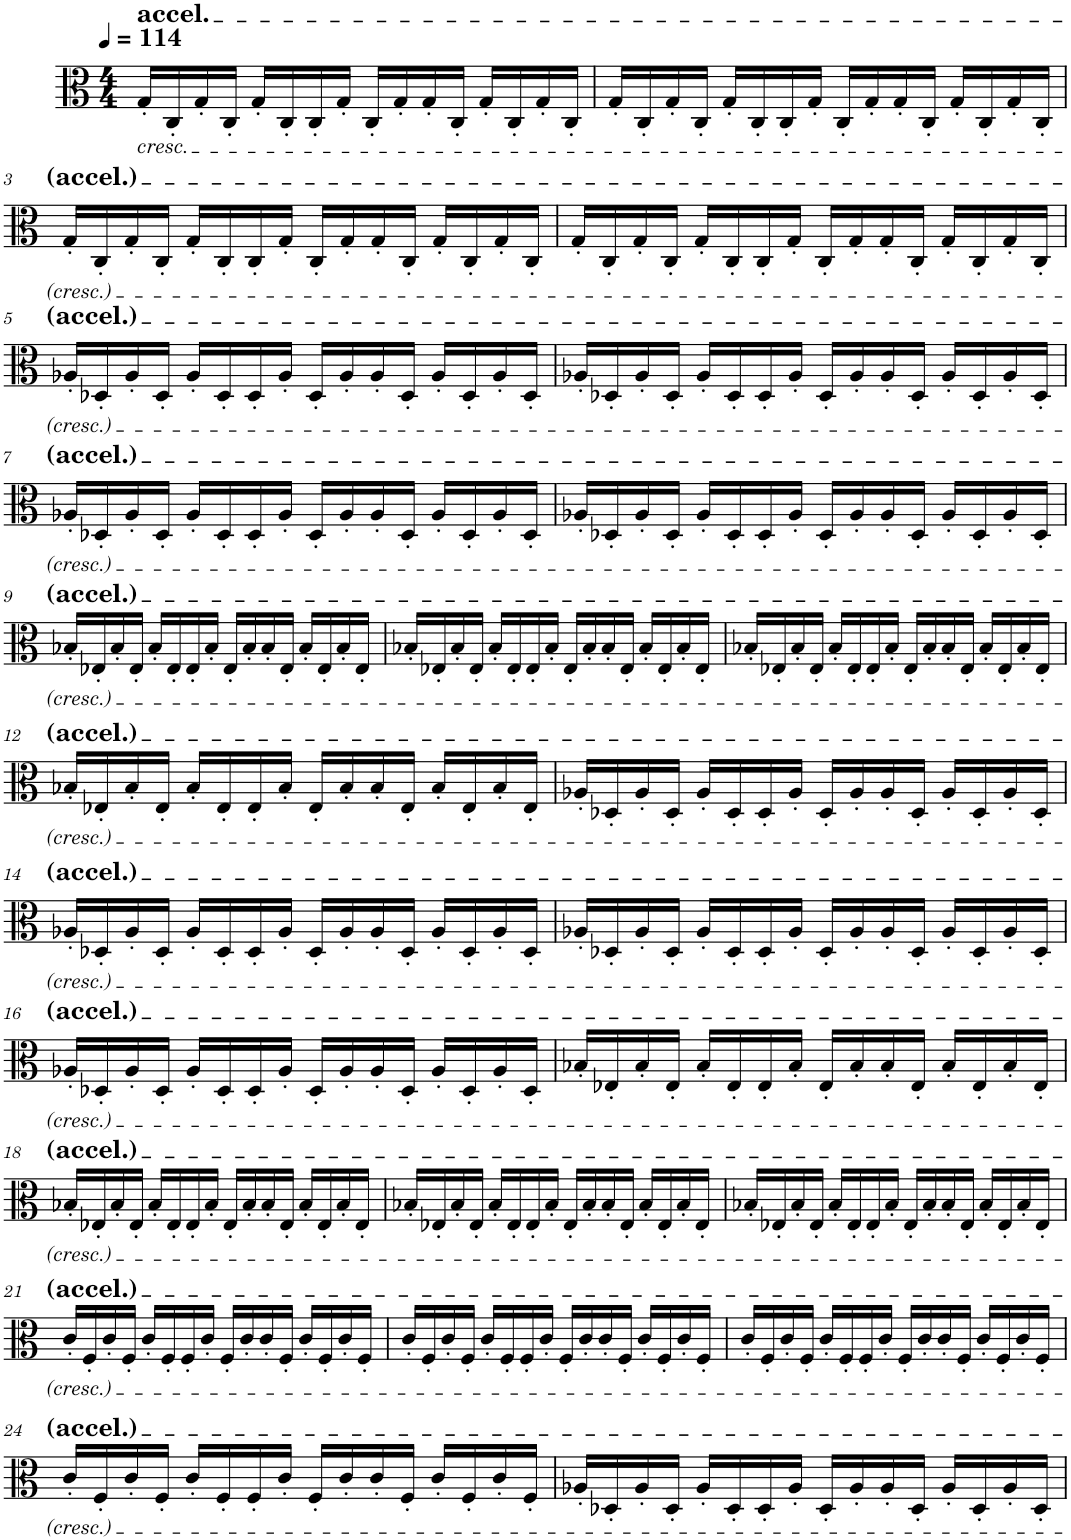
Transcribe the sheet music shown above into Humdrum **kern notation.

**kern
*part1
*staff1
*I"Viola
*I'Vla.
*clefC3
*k[]
*M4/4
*MM114
=1
!LO:TX:a:t=accel.
!LO:TX:b:i:t=cresc.
16G'/LL
16C'/
16G'/
16C'/JJ
16G'/LL
16C'/
16C'/
16G'/JJ
16C'/LL
16G'/
16G'/
16C'/JJ
16G'/LL
16C'/
16G'/
16C'/JJ
=2
16G'/LL
16C'/
16G'/
16C'/JJ
16G'/LL
16C'/
16C'/
16G'/JJ
16C'/LL
16G'/
16G'/
16C'/JJ
16G'/LL
16C'/
16G'/
16C'/JJ
!!LO:LB:g=z
=3
16G'/LL
16C'/
16G'/
16C'/JJ
16G'/LL
16C'/
16C'/
16G'/JJ
16C'/LL
16G'/
16G'/
16C'/JJ
16G'/LL
16C'/
16G'/
16C'/JJ
=4
16G'/LL
16C'/
16G'/
16C'/JJ
16G'/LL
16C'/
16C'/
16G'/JJ
16C'/LL
16G'/
16G'/
16C'/JJ
16G'/LL
16C'/
16G'/
16C'/JJ
!!LO:LB:g=z
=5
16A-X'/LL
16D-X'/
16A-'/
16D-'/JJ
16A-'/LL
16D-'/
16D-'/
16A-'/JJ
16D-'/LL
16A-'/
16A-'/
16D-'/JJ
16A-'/LL
16D-'/
16A-'/
16D-'/JJ
=6
16A-X'/LL
16D-X'/
16A-'/
16D-'/JJ
16A-'/LL
16D-'/
16D-'/
16A-'/JJ
16D-'/LL
16A-'/
16A-'/
16D-'/JJ
16A-'/LL
16D-'/
16A-'/
16D-'/JJ
!!LO:LB:g=z
=7
16A-X'/LL
16D-X'/
16A-'/
16D-'/JJ
16A-'/LL
16D-'/
16D-'/
16A-'/JJ
16D-'/LL
16A-'/
16A-'/
16D-'/JJ
16A-'/LL
16D-'/
16A-'/
16D-'/JJ
=8
16A-X'/LL
16D-X'/
16A-'/
16D-'/JJ
16A-'/LL
16D-'/
16D-'/
16A-'/JJ
16D-'/LL
16A-'/
16A-'/
16D-'/JJ
16A-'/LL
16D-'/
16A-'/
16D-'/JJ
!!LO:LB:g=z
=9
16B-X'/LL
16E-X'/
16B-'/
16E-'/JJ
16B-'/LL
16E-'/
16E-'/
16B-'/JJ
16E-'/LL
16B-'/
16B-'/
16E-'/JJ
16B-'/LL
16E-'/
16B-'/
16E-'/JJ
=10
16B-X'/LL
16E-X'/
16B-'/
16E-'/JJ
16B-'/LL
16E-'/
16E-'/
16B-'/JJ
16E-'/LL
16B-'/
16B-'/
16E-'/JJ
16B-'/LL
16E-'/
16B-'/
16E-'/JJ
=11
16B-X'/LL
16E-X'/
16B-'/
16E-'/JJ
16B-'/LL
16E-'/
16E-'/
16B-'/JJ
16E-'/LL
16B-'/
16B-'/
16E-'/JJ
16B-'/LL
16E-'/
16B-'/
16E-'/JJ
!!LO:LB:g=z
=12
16B-X'/LL
16E-X'/
16B-'/
16E-'/JJ
16B-'/LL
16E-'/
16E-'/
16B-'/JJ
16E-'/LL
16B-'/
16B-'/
16E-'/JJ
16B-'/LL
16E-'/
16B-'/
16E-'/JJ
=13
16A-X'/LL
16D-X'/
16A-'/
16D-'/JJ
16A-'/LL
16D-'/
16D-'/
16A-'/JJ
16D-'/LL
16A-'/
16A-'/
16D-'/JJ
16A-'/LL
16D-'/
16A-'/
16D-'/JJ
!!LO:LB:g=z
=14
16A-X'/LL
16D-X'/
16A-'/
16D-'/JJ
16A-'/LL
16D-'/
16D-'/
16A-'/JJ
16D-'/LL
16A-'/
16A-'/
16D-'/JJ
16A-'/LL
16D-'/
16A-'/
16D-'/JJ
=15
16A-X'/LL
16D-X'/
16A-'/
16D-'/JJ
16A-'/LL
16D-'/
16D-'/
16A-'/JJ
16D-'/LL
16A-'/
16A-'/
16D-'/JJ
16A-'/LL
16D-'/
16A-'/
16D-'/JJ
!!LO:LB:g=z
=16
16A-X'/LL
16D-X'/
16A-'/
16D-'/JJ
16A-'/LL
16D-'/
16D-'/
16A-'/JJ
16D-'/LL
16A-'/
16A-'/
16D-'/JJ
16A-'/LL
16D-'/
16A-'/
16D-'/JJ
=17
16B-X'/LL
16E-X'/
16B-'/
16E-'/JJ
16B-'/LL
16E-'/
16E-'/
16B-'/JJ
16E-'/LL
16B-'/
16B-'/
16E-'/JJ
16B-'/LL
16E-'/
16B-'/
16E-'/JJ
!!LO:LB:g=z
=18
16B-X'/LL
16E-X'/
16B-'/
16E-'/JJ
16B-'/LL
16E-'/
16E-'/
16B-'/JJ
16E-'/LL
16B-'/
16B-'/
16E-'/JJ
16B-'/LL
16E-'/
16B-'/
16E-'/JJ
=19
16B-X'/LL
16E-X'/
16B-'/
16E-'/JJ
16B-'/LL
16E-'/
16E-'/
16B-'/JJ
16E-'/LL
16B-'/
16B-'/
16E-'/JJ
16B-'/LL
16E-'/
16B-'/
16E-'/JJ
=20
16B-X'/LL
16E-X'/
16B-'/
16E-'/JJ
16B-'/LL
16E-'/
16E-'/
16B-'/JJ
16E-'/LL
16B-'/
16B-'/
16E-'/JJ
16B-'/LL
16E-'/
16B-'/
16E-'/JJ
!!LO:LB:g=z
=21
16c'/LL
16F'/
16c'/
16F'/JJ
16c'/LL
16F'/
16F'/
16c'/JJ
16F'/LL
16c'/
16c'/
16F'/JJ
16c'/LL
16F'/
16c'/
16F'/JJ
=22
16c'/LL
16F'/
16c'/
16F'/JJ
16c'/LL
16F'/
16F'/
16c'/JJ
16F'/LL
16c'/
16c'/
16F'/JJ
16c'/LL
16F'/
16c'/
16F'/JJ
=23
16c'/LL
16F'/
16c'/
16F'/JJ
16c'/LL
16F'/
16F'/
16c'/JJ
16F'/LL
16c'/
16c'/
16F'/JJ
16c'/LL
16F'/
16c'/
16F'/JJ
!!LO:LB:g=z
=24
16c'/LL
16F'/
16c'/
16F'/JJ
16c'/LL
16F'/
16F'/
16c'/JJ
16F'/LL
16c'/
16c'/
16F'/JJ
16c'/LL
16F'/
16c'/
16F'/JJ
=25
16A-X'/LL
16D-X'/
16A-'/
16D-'/JJ
16A-'/LL
16D-'/
16D-'/
16A-'/JJ
16D-'/LL
16A-'/
16A-'/
16D-'/JJ
16A-'/LL
16D-'/
16A-'/
16D-'/JJ
=
*-
